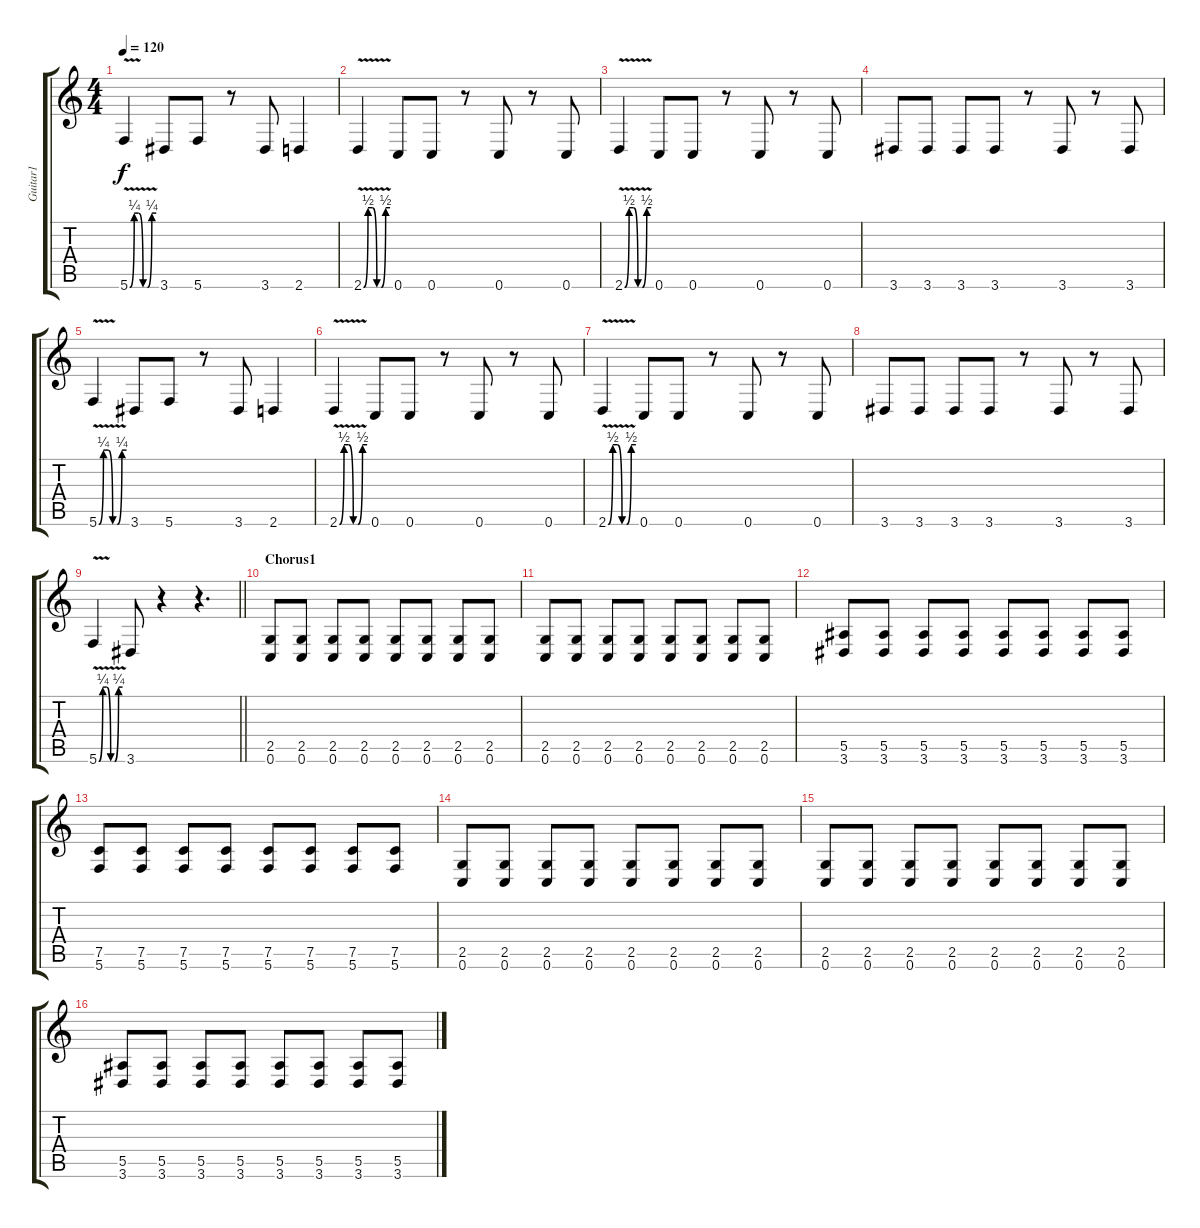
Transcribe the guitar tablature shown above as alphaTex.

\track ("Guitar1" "Guitar1") {instrument overdrivenguitar}
\staff {score tabs}
\tuning (C4 G3 Eb3 Bb2 F2 C2) {hide}
\ts (4 4)
\tempo 120
\clef g2
\ks c
5.6{be (custom 0 0 10 1 20 1 30 0 40 0 50 1 60 1) v}.4{dy f} 3.6.8 5.6.8 r.8 3.6.8 2.6.4 |
2.6{be (custom 0 0 10 2 20 2 30 0 40 0 50 2 60 2) v}.4 0.6.8 0.6.8 r.8 0.6.8 r.8 0.6.8 |
2.6{be (custom 0 0 10 2 20 2 30 0 40 0 50 2 60 2) v}.4 0.6.8 0.6.8 r.8 0.6.8 r.8 0.6.8 |
3.6.8 3.6.8 3.6.8 3.6.8 r.8 3.6.8 r.8 3.6.8 |
5.6{be (custom 0 0 10 1 20 1 30 0 40 0 50 1 60 1) v}.4 3.6.8 5.6.8 r.8 3.6.8 2.6.4 |
2.6{be (custom 0 0 10 2 20 2 30 0 40 0 50 2 60 2) v}.4 0.6.8 0.6.8 r.8 0.6.8 r.8 0.6.8 |
2.6{be (custom 0 0 10 2 20 2 30 0 40 0 50 2 60 2) v}.4 0.6.8 0.6.8 r.8 0.6.8 r.8 0.6.8 |
3.6.8 3.6.8 3.6.8 3.6.8 r.8 3.6.8 r.8 3.6.8 |
\barLineRight lightlight
5.6{be (custom 0 0 10 1 20 1 30 0 40 0 50 1 60 1) v}.4 3.6.8 r.4 r.4{d} |
\section ("" "Chorus1")
(2.5 0.6).8 (2.5 0.6).8 (2.5 0.6).8 (2.5 0.6).8 (2.5 0.6).8 (2.5 0.6).8 (2.5 0.6).8 (2.5 0.6).8 |
(2.5 0.6).8 (2.5 0.6).8 (2.5 0.6).8 (2.5 0.6).8 (2.5 0.6).8 (2.5 0.6).8 (2.5 0.6).8 (2.5 0.6).8 |
(5.5 3.6).8 (5.5 3.6).8 (5.5 3.6).8 (5.5 3.6).8 (5.5 3.6).8 (5.5 3.6).8 (5.5 3.6).8 (5.5 3.6).8 |
(7.5 5.6).8 (7.5 5.6).8 (7.5 5.6).8 (7.5 5.6).8 (7.5 5.6).8 (7.5 5.6).8 (7.5 5.6).8 (7.5 5.6).8 |
(2.5 0.6).8 (2.5 0.6).8 (2.5 0.6).8 (2.5 0.6).8 (2.5 0.6).8 (2.5 0.6).8 (2.5 0.6).8 (2.5 0.6).8 |
(2.5 0.6).8 (2.5 0.6).8 (2.5 0.6).8 (2.5 0.6).8 (2.5 0.6).8 (2.5 0.6).8 (2.5 0.6).8 (2.5 0.6).8 |
(5.5 3.6).8 (5.5 3.6).8 (5.5 3.6).8 (5.5 3.6).8 (5.5 3.6).8 (5.5 3.6).8 (5.5 3.6).8 (5.5 3.6).8
